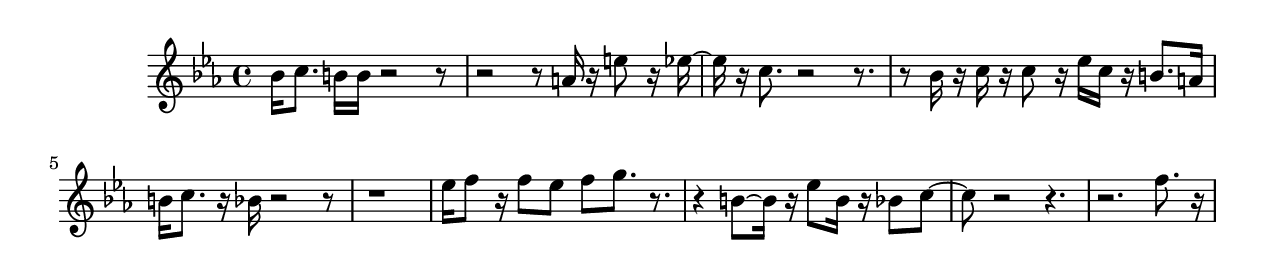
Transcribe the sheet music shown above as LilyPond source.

#(set-default-paper-size "letter")

<<

\new ChordNames {
    \set majorSevenSymbol = \markup { maj7 } 
    \set additionalPitchPrefix = #"add"
    \chordmode {
        s16*160
    }
}

\new Staff { 
    {
        \clef treble
        \key c \minor
        \time 4/4
        
        bes'16 c''8. b'16 b'16 r2~ r8~ | r2~ r8 a'16 r16 e''8 r16 ees''16~ | ees''16 r16 c''8. r2~ r8.~ | r8 bes'16 r16 c''16 r16 c''8 r16 ees''16 c''16 r16 b'8. a'16 | b'16 c''8. r16 bes'16 r2~ r8~ | r1 | ees''16 f''8 r16 f''8 ees''8 f''8 g''8. r8.~ | r4 b'8 b'16 r16 ees''8 b'16 r16 bes'8 c''8~ | c''8 r2~ r4.~ | r2. f''8. r16
    }
}

>>

\version "2.18.2"